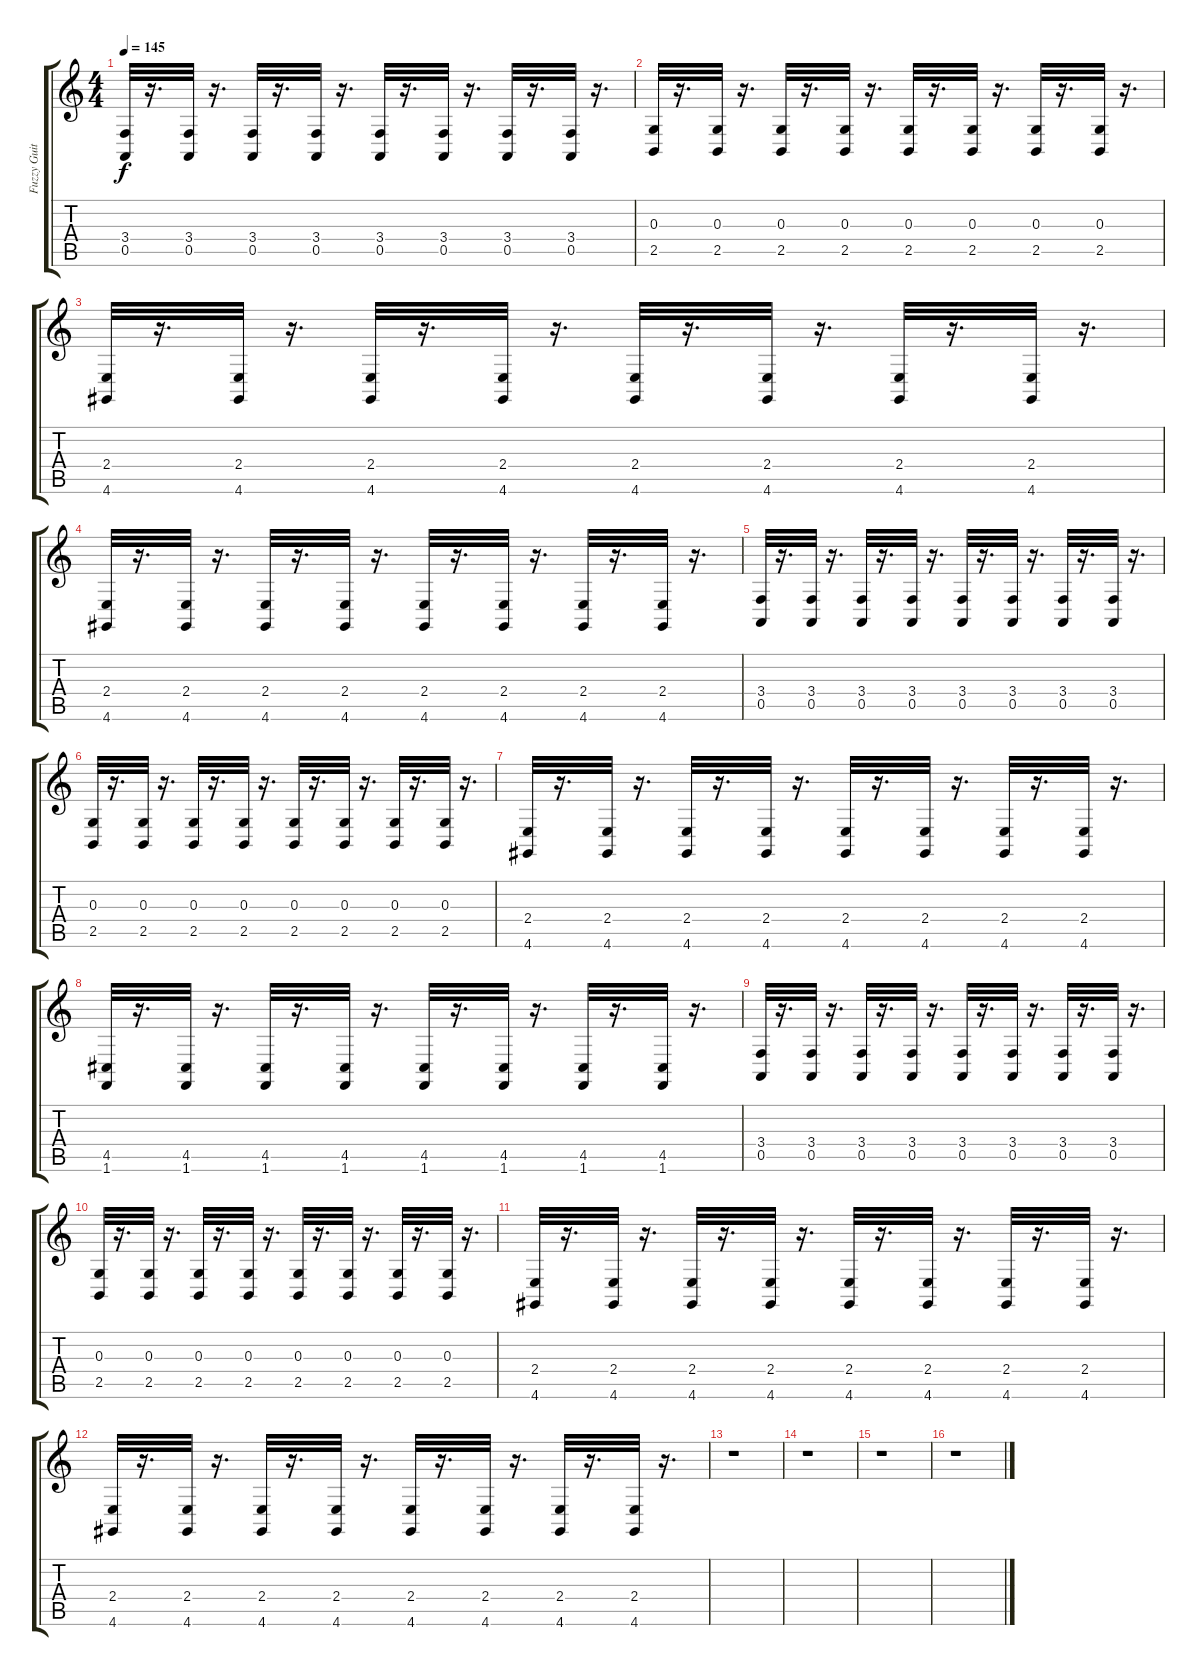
\track ("Fuzzy Guitar" "Fuzzy Guit") {instrument lead2sawtooth}
\staff {score tabs}
\tuning (E4 B3 G3 D3 A2 E2) {hide}
\ts (4 4)
\tempo 145
\clef g2
\ks c
(3.4 0.5).32{dy f} r.16{d} (3.4 0.5).32 r.16{d} (3.4 0.5).32 r.16{d} (3.4 0.5).32 r.16{d} (3.4 0.5).32 r.16{d} (3.4 0.5).32 r.16{d} (3.4 0.5).32 r.16{d} (3.4 0.5).32 r.16{d} |
(0.3 2.5).32 r.16{d} (0.3 2.5).32 r.16{d} (0.3 2.5).32 r.16{d} (0.3 2.5).32 r.16{d} (0.3 2.5).32 r.16{d} (0.3 2.5).32 r.16{d} (0.3 2.5).32 r.16{d} (0.3 2.5).32 r.16{d} |
(2.4 4.6).32 r.16{d} (2.4 4.6).32 r.16{d} (2.4 4.6).32 r.16{d} (2.4 4.6).32 r.16{d} (2.4 4.6).32 r.16{d} (2.4 4.6).32 r.16{d} (2.4 4.6).32 r.16{d} (2.4 4.6).32 r.16{d} |
(2.4 4.6).32 r.16{d} (2.4 4.6).32 r.16{d} (2.4 4.6).32 r.16{d} (2.4 4.6).32 r.16{d} (2.4 4.6).32 r.16{d} (2.4 4.6).32 r.16{d} (2.4 4.6).32 r.16{d} (2.4 4.6).32 r.16{d} |
(3.4 0.5).32 r.16{d} (3.4 0.5).32 r.16{d} (3.4 0.5).32 r.16{d} (3.4 0.5).32 r.16{d} (3.4 0.5).32 r.16{d} (3.4 0.5).32 r.16{d} (3.4 0.5).32 r.16{d} (3.4 0.5).32 r.16{d} |
(0.3 2.5).32 r.16{d} (0.3 2.5).32 r.16{d} (0.3 2.5).32 r.16{d} (0.3 2.5).32 r.16{d} (0.3 2.5).32 r.16{d} (0.3 2.5).32 r.16{d} (0.3 2.5).32 r.16{d} (0.3 2.5).32 r.16{d} |
(2.4 4.6).32 r.16{d} (2.4 4.6).32 r.16{d} (2.4 4.6).32 r.16{d} (2.4 4.6).32 r.16{d} (2.4 4.6).32 r.16{d} (2.4 4.6).32 r.16{d} (2.4 4.6).32 r.16{d} (2.4 4.6).32 r.16{d} |
(4.5 1.6).32 r.16{d} (4.5 1.6).32 r.16{d} (4.5 1.6).32 r.16{d} (4.5 1.6).32 r.16{d} (4.5 1.6).32 r.16{d} (4.5 1.6).32 r.16{d} (4.5 1.6).32 r.16{d} (4.5 1.6).32 r.16{d} |
(3.4 0.5).32 r.16{d} (3.4 0.5).32 r.16{d} (3.4 0.5).32 r.16{d} (3.4 0.5).32 r.16{d} (3.4 0.5).32 r.16{d} (3.4 0.5).32 r.16{d} (3.4 0.5).32 r.16{d} (3.4 0.5).32 r.16{d} |
(0.3 2.5).32 r.16{d} (0.3 2.5).32 r.16{d} (0.3 2.5).32 r.16{d} (0.3 2.5).32 r.16{d} (0.3 2.5).32 r.16{d} (0.3 2.5).32 r.16{d} (0.3 2.5).32 r.16{d} (0.3 2.5).32 r.16{d} |
(2.4 4.6).32 r.16{d} (2.4 4.6).32 r.16{d} (2.4 4.6).32 r.16{d} (2.4 4.6).32 r.16{d} (2.4 4.6).32 r.16{d} (2.4 4.6).32 r.16{d} (2.4 4.6).32 r.16{d} (2.4 4.6).32 r.16{d} |
(2.4 4.6).32 r.16{d} (2.4 4.6).32 r.16{d} (2.4 4.6).32 r.16{d} (2.4 4.6).32 r.16{d} (2.4 4.6).32 r.16{d} (2.4 4.6).32 r.16{d} (2.4 4.6).32 r.16{d} (2.4 4.6).32 r.16{d} |
r.1 |
r.1 |
r.1 |
r.1
